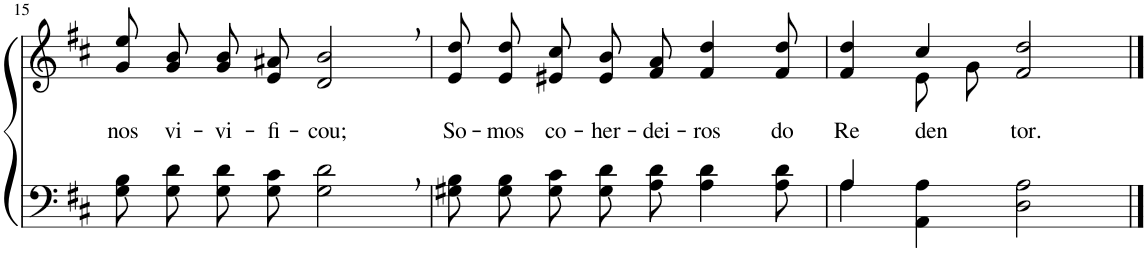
**kern	**kern	**text
*part2	*part1	*part1
*staff2	*staff1	*staff1
*I"Parte III e IV	*I"Parte I e II	*
!!LO:PB:g=z
*clefF4	*clefG2	*
*Trd1c2	*Trd1c2	*
*k[f#c#]	*k[f#c#]	*
*M4/4	*M4/4	*
=15	=15	=15
!	!	!LO:LY:b
8G\ 8B\L	8g/ 8ee/L	nos
!	!	!LO:LY:b
8G\ 8d\J	8g/ 8b/J	vi-
!	!	!LO:LY:b
8G\ 8d\L	8g/ 8b/L	-vi-
!	!	!LO:LY:b
8G\ 8c#\J	8e/ 8a#X/J	-fi-
!	!	!LO:LY:b
2G\, 2d\,	2d/, 2b/,	-cou;
=16	=16	=16
!	!	!LO:LY:b
8G#X\ 8B\L	8e/ 8dd/L	So-
!	!	!LO:LY:b
8G#\ 8B\J	8e/ 8dd/J	-mos
!	!	!LO:LY:b
8G#\ 8c#\L	8e#X/ 8cc#/L	co-
!	!	!LO:LY:b
8G#\ 8d\J	8e#/ 8b/J	-her-
!	!	!LO:LY:b
8A\ 8d\	8f#/ 8a/	-dei-
!	!	!LO:LY:b
4A\ 4d\	4f#/ 4dd/	-ros
!	!	!LO:LY:b
8A\ 8d\	8f#/ 8dd/	do
=17	=17	=17
*^	*	*
!	!	!	!LO:LY:b
*	*	*^	*
4A/	4A\	4f#/ 4dd/	4ryy	Re-
!	!	!	!	!LO:LY:b
2.ryy	4AA\ 4A\	4cc#/	8e\L	-den-
.	.	.	8g\J	.
!	!	!	!	!LO:LY:b
.	2D\ 2A\	2f#/ 2dd/	2ryy	-tor.
*v	*v	*	*	*
*	*v	*v	*
==	==	==
*-	*-	*-
